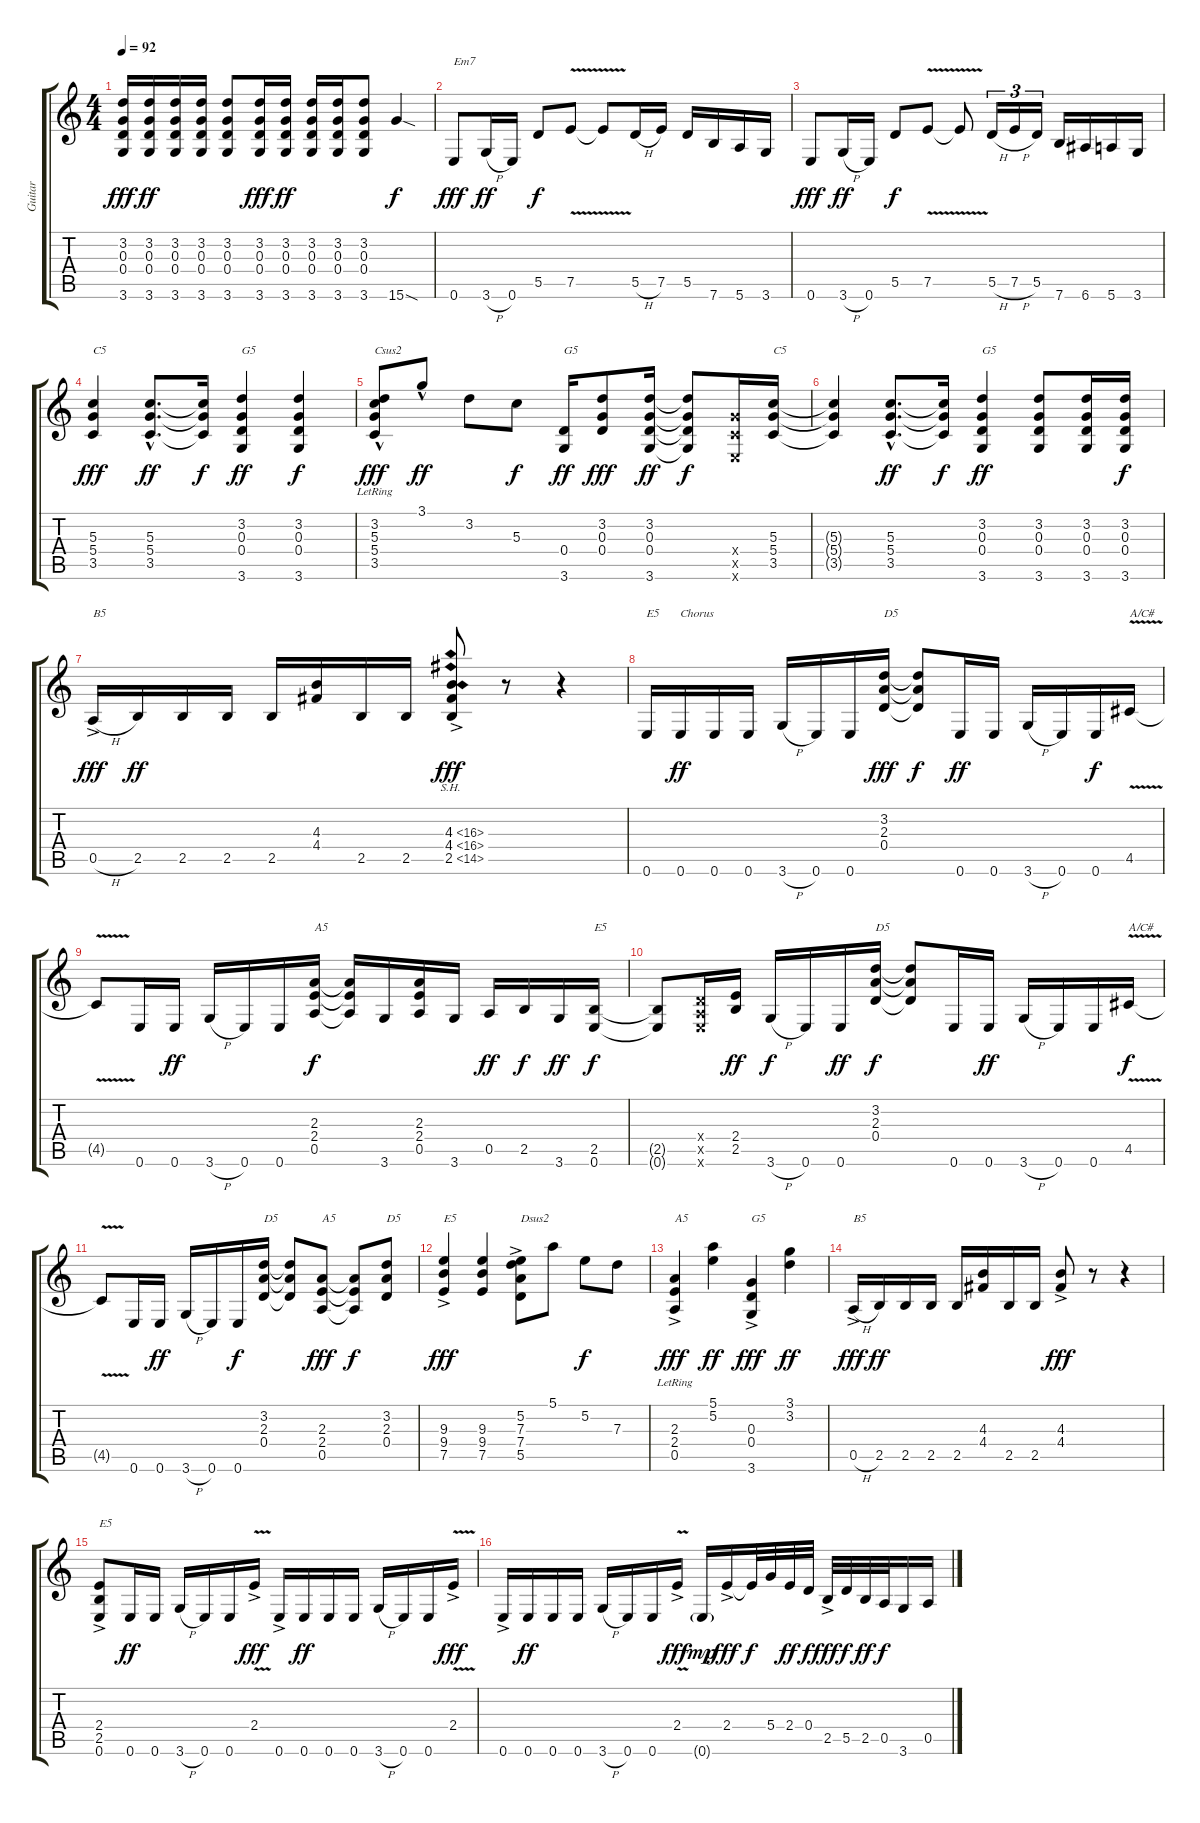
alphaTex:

\track ("Guitar" "Guitar") {instrument overdrivenguitar}
\staff {score tabs}
\tuning (E4 B3 G3 D3 A2 E2) {hide}
\ts (4 4)
\tempo 92
\clef g2
\ks c
(3.2 0.3 0.4 3.6).16{dy fff} (3.2 0.3 0.4 3.6).16{dy ff} (3.2 0.3 0.4 3.6).16 (3.2 0.3 0.4 3.6).16 (3.2 0.3 0.4 3.6).8 (3.2 0.3 0.4 3.6).16{dy fff} (3.2 0.3 0.4 3.6).16{dy ff} (3.2 0.3 0.4 3.6).16 (3.2 0.3 0.4 3.6).16 (3.2 0.3 0.4 3.6).8 15.6{sod}.4{dy f} |
0.6.8{txt "Em7" dy fff} 3.6{h}.16{dy ff} 0.6.16 5.5.8{dy f} 7.5{v}.8 7.5{t}.8 5.5{h}.16 7.5.16 5.5.16 7.6.16 5.6.16 3.6.16 |
0.6.8{dy fff} 3.6{h}.16{dy ff} 0.6.16 5.5.8{dy f} 7.5{v}.8 7.5{t}.8 5.5{h}.16{tu (3 2)} 7.5{h}.16{tu (3 2)} 5.5.16{tu (3 2)} 7.6.16 6.6.16 5.6.16 3.6.16 |
(5.3 5.4 3.5).4{txt "C5" dy fff} (5.3{hac} 5.4{hac} 3.5{hac}).8{d dy ff} (5.3{t} 5.4{t} 3.5{t}).16{dy f} (3.2 0.3 0.4 3.6).4{txt "G5" dy ff} (3.2 0.3 0.4 3.6).4{dy f} |
(3.2 5.3{hac} 5.4 3.5{lr}).8{txt "Csus2" dy fff} 3.1{hac}.8{dy ff} 3.2.8 5.3.8{dy f} (0.4 3.6).16{txt "G5" dy ff} (3.2 0.3 0.4).8{dy fff} (3.2 0.3 0.4 3.6).16{dy ff} (3.2{t} 0.3{t} 0.4{t} 3.6{t}).8{dy f} (5.4{x} 3.5{x} 0.6{x}).16 (5.3 5.4 3.5).16{txt "C5"} |
(5.3{t} 5.4{t} 3.5{t}).4 (5.3{hac} 5.4{hac} 3.5{hac}).8{d dy ff} (5.3{t} 5.4{t} 3.5{t}).16{dy f} (3.2 0.3 0.4 3.6).4{txt "G5" dy ff} (3.2 0.3 0.4 3.6).8 (3.2 0.3 0.4 3.6).16 (3.2 0.3 0.4 3.6).16{dy f} |
0.5{h ac}.16{txt "B5" dy fff} 2.5.16{dy ff} 2.5.16 2.5.16 2.5.16 (4.3 4.4).16 2.5.16 2.5.16 (4.3{sh 12} 4.4{sh 12 ac} 2.5{sh 12}).8{dy fff} r.8 r.4 |
0.6.16{txt "E5"} 0.6.16{txt "Chorus" dy ff} 0.6.16 0.6.16 3.6{h}.16 0.6.16 0.6.16 (3.2 2.3 0.4).16{txt "D5" dy fff} (3.2{t} 2.3{t} 0.4{t}).8{dy f} 0.6.16{dy ff} 0.6.16 3.6{h}.16 0.6.16 0.6.16{dy f} 4.5{v}.16{txt "A/C#"} |
4.5{t}.8 0.6.16 0.6.16{dy ff} 3.6{h}.16 0.6.16 0.6.16 (2.3 2.4 0.5).16{txt "A5" dy f} (2.3{t} 2.4{t} 0.5{t}).16 3.6.16 (2.3 2.4 0.5).16 3.6.16 0.5.16{dy ff} 2.5.16{dy f} 3.6.16{dy ff} (2.5 0.6).16{txt "E5" dy f} |
(2.5{t} 0.6{t}).8 (0.4{x} 0.5{x} 0.6{x}).16 (2.4 2.5).16{dy ff} 3.6{h}.16{dy f} 0.6.16 0.6.16{dy ff} (3.2 2.3 0.4).16{txt "D5" dy f} (3.2{t} 2.3{t} 0.4{t}).8 0.6.16 0.6.16{dy ff} 3.6{h}.16 0.6.16 0.6.16 4.5{v}.16{txt "A/C#" dy f} |
4.5{t}.8 0.6.16 0.6.16{dy ff} 3.6{h}.16 0.6.16 0.6.16{dy f} (3.2 2.3 0.4).16{txt "D5"} (3.2{t} 2.3{t} 0.4{t}).8 (2.3 2.4 0.5).8{txt "A5" dy fff} (2.3{t} 2.4{t} 0.5{t}).8{dy f} (3.2 2.3 0.4).8{txt "D5"} |
(9.3 9.4{ac} 7.5).4{txt "E5" dy fff} (9.3 9.4 7.5).4 (5.2 7.3 7.4 5.5{ac}).8{txt "Dsus2"} 5.1.8 5.2.8{dy f} 7.3.8 |
(2.3 2.4{lr} 0.5{ac}).4{txt "A5" dy fff} (5.1 5.2).4{dy ff} (0.3 0.4 3.6{ac}).4{txt "G5" dy fff} (3.1 3.2).4{dy ff} |
0.5{h ac}.16{txt "B5" dy fff} 2.5.16{dy ff} 2.5.16 2.5.16 2.5.16 (4.3 4.4).16 2.5.16 2.5.16 (4.3{ac} 4.4).8{dy fff} r.8 r.4 |
(2.4{ac} 2.5 0.6).8{txt "E5"} 0.6.16{dy ff} 0.6.16 3.6{h}.16 0.6.16 0.6.16 2.4{v ac}.16{dy fff} 0.6{ac}.16 0.6.16{dy ff} 0.6.16 0.6.16 3.6{h}.16 0.6.16 0.6.16 2.4{v ac}.16{dy fff} |
0.6{ac}.16 0.6.16{dy ff} 0.6.16 0.6.16 3.6{h}.16 0.6.16 0.6.16 2.4{v ac}.16{dy fff} 0.6{g}.16{dy mp} 2.4{ac}.16{dy fff} 2.4{t}.32{dy f} 5.4.32 2.4.32{dy ff} 0.4.32{dy f} 2.5{ac}.32{dy fff} 5.5.32{dy f} 2.5.32{dy ff} 0.5.32{dy f} 3.6.16 0.5.16
